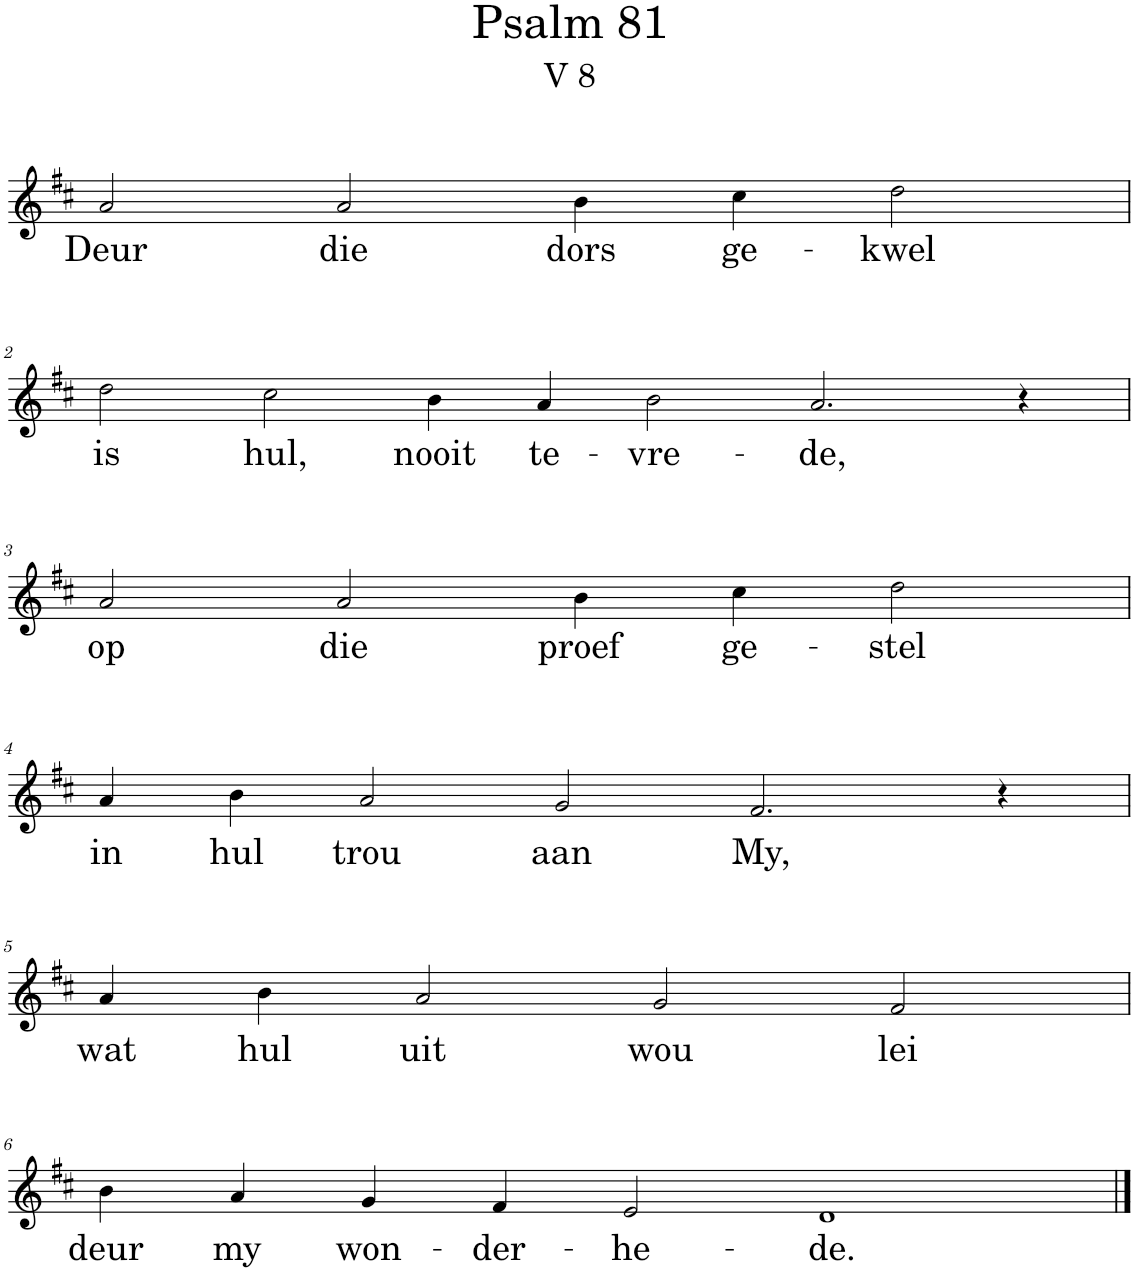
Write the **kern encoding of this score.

**kern	**text
*part1	*part1
*staff1	*staff1
*I"Pipe Organ	*
*I'Org.	*
*clefG2	*
*k[f#c#]	*
*M8/4	*
=1	=1
!	!LO:LY:b
2a/	Deur
!	!LO:LY:b
2a/	die
!	!LO:LY:b
4b\	dors
!	!LO:LY:b
4cc#\	ge-
!	!LO:LY:b
2dd\	-kwel
!!LO:LB:g=z
=2	=2
*M12/4	*
!	!LO:LY:b
2dd\	is
!	!LO:LY:b
2cc#\	hul,
!	!LO:LY:b
4b\	nooit
!	!LO:LY:b
4a/	te-
!	!LO:LY:b
2b\	-vre-
!	!LO:LY:b
2.a/	-de,
4r	.
!!LO:LB:g=z
=3	=3
*M8/4	*
!	!LO:LY:b
2a/	op
!	!LO:LY:b
2a/	die
!	!LO:LY:b
4b\	proef
!	!LO:LY:b
4cc#\	ge-
!	!LO:LY:b
2dd\	-stel
!!LO:LB:g=z
=4	=4
*M10/4	*
!	!LO:LY:b
4a/	in
!	!LO:LY:b
4b\	hul
!	!LO:LY:b
2a/	trou
!	!LO:LY:b
2g/	aan
!	!LO:LY:b
2.f#/	My,
4r	.
!!LO:LB:g=z
=5	=5
*M8/4	*
!	!LO:LY:b
4a/	wat
!	!LO:LY:b
4b\	hul
!	!LO:LY:b
2a/	uit
!	!LO:LY:b
2g/	wou
!	!LO:LY:b
2f#/	lei
!!LO:LB:g=z
=6	=6
*M10/4	*
!	!LO:LY:b
4b\	deur
!	!LO:LY:b
4a/	my
!	!LO:LY:b
4g/	won-
!	!LO:LY:b
4f#/	-der-
!	!LO:LY:b
2e/	-he-
!	!LO:LY:b
1d	-de.
==	==
*-	*-
